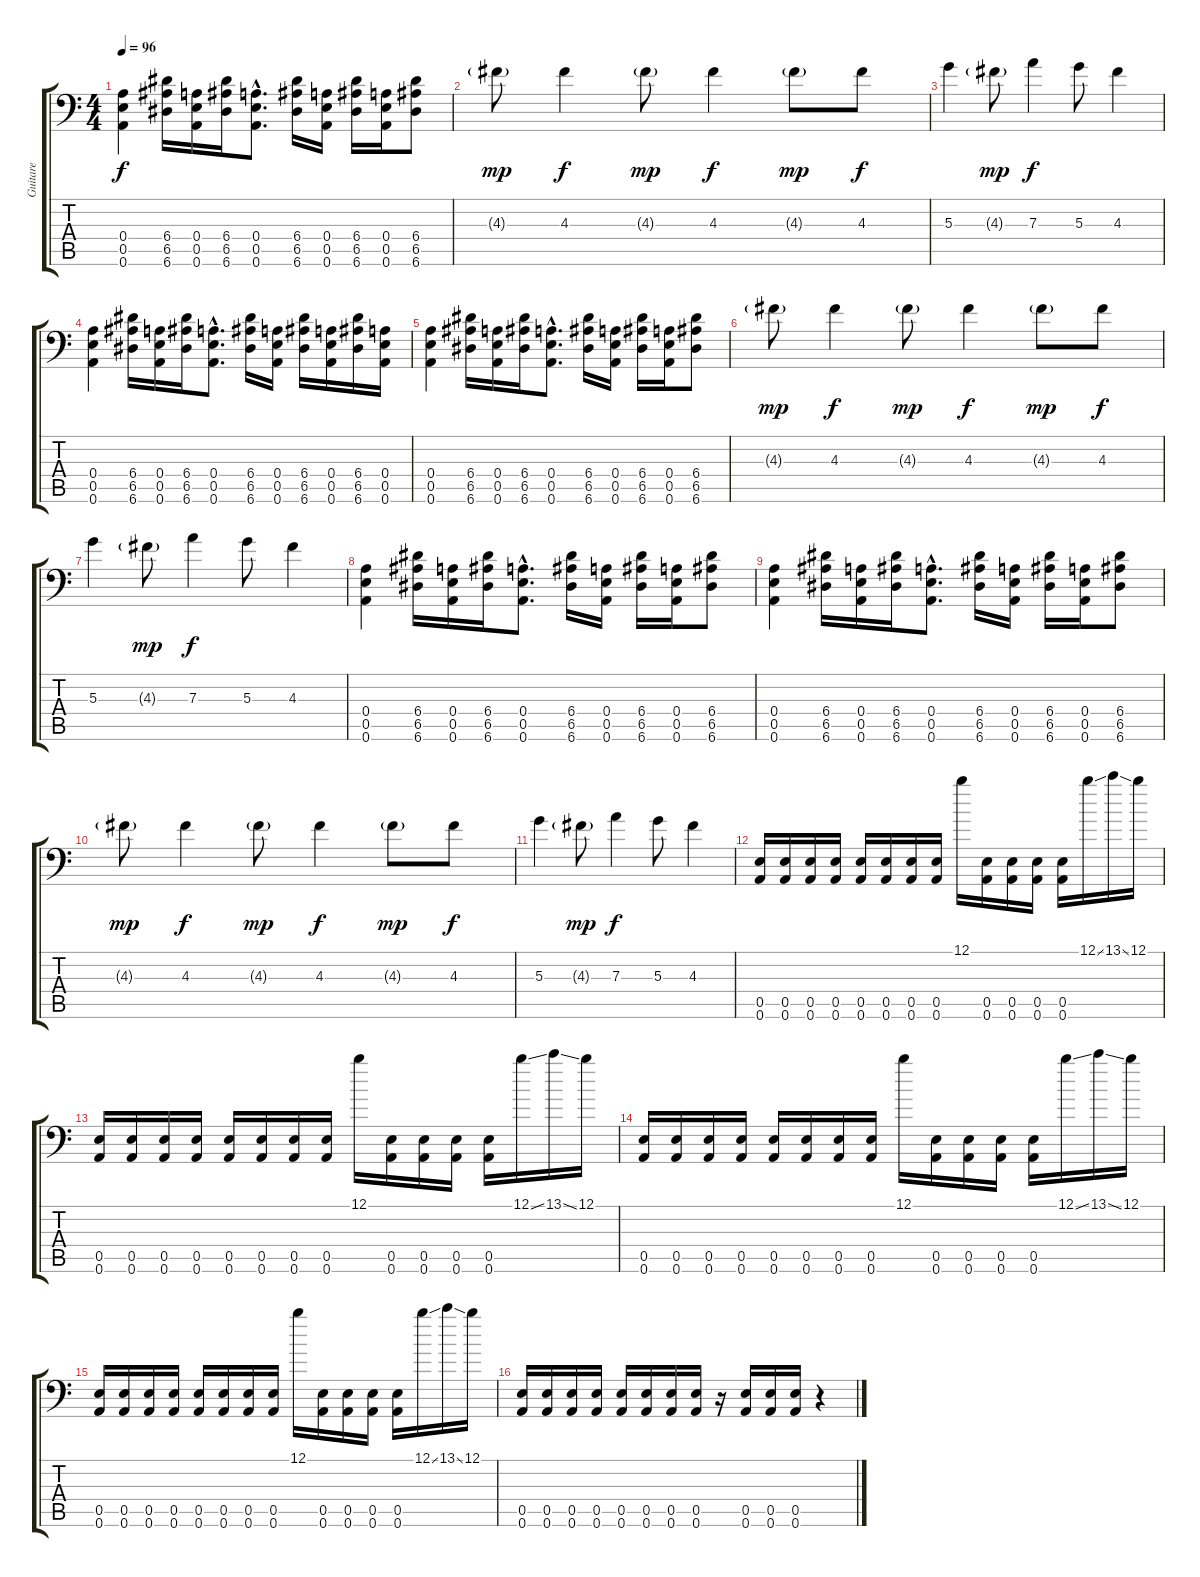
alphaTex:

\track ("Guitare" "Guitare") {instrument overdrivenguitar}
\staff {score tabs}
\tuning (B3 Gb3 D3 A2 E2 A1) {hide}
\ts (4 4)
\tempo 96
\clef f4
\ks c
(0.4 0.5 0.6).4{dy f instrument overdrivenguitar} (6.4 6.5 6.6).16 (0.4 0.5 0.6).16 (6.4 6.5 6.6).16 (0.4{hac} 0.5{hac} 0.6{hac}).8{d} (6.4 6.5 6.6).16 (0.4 0.5 0.6).16 (6.4 6.5 6.6).16 (0.4 0.5 0.6).16 (6.4 6.5 6.6).8 |
4.3{g}.8{dy mp instrument electricguitarjazz} 4.3.4{dy f} 4.3{g}.8{dy mp} 4.3.4{dy f} 4.3{g}.8{dy mp} 4.3.8{dy f} |
5.3.4 4.3{g}.8{dy mp} 7.3.4{dy f} 5.3.8 4.3.4 |
(0.4 0.5 0.6).4{volume 14 instrument overdrivenguitar} (6.4 6.5 6.6).16 (0.4 0.5 0.6).16 (6.4 6.5 6.6).16 (0.4{hac} 0.5{hac} 0.6{hac}).8{d} (6.4 6.5 6.6).16 (0.4 0.5 0.6).16 (6.4 6.5 6.6).16 (0.4 0.5 0.6).16 (6.4 6.5 6.6).16 (0.4 0.5 0.6).16 |
(0.4 0.5 0.6).4{instrument overdrivenguitar} (6.4 6.5 6.6).16 (0.4 0.5 0.6).16 (6.4 6.5 6.6).16 (0.4{hac} 0.5{hac} 0.6{hac}).8{d} (6.4 6.5 6.6).16 (0.4 0.5 0.6).16 (6.4 6.5 6.6).16 (0.4 0.5 0.6).16 (6.4 6.5 6.6).8 |
4.3{g}.8{dy mp instrument electricguitarjazz} 4.3.4{dy f} 4.3{g}.8{dy mp} 4.3.4{dy f} 4.3{g}.8{dy mp} 4.3.8{dy f} |
5.3.4 4.3{g}.8{dy mp} 7.3.4{dy f} 5.3.8 4.3.4 |
(0.4 0.5 0.6).4{volume 14 instrument overdrivenguitar} (6.4 6.5 6.6).16 (0.4 0.5 0.6).16 (6.4 6.5 6.6).16 (0.4{hac} 0.5{hac} 0.6{hac}).8{d} (6.4 6.5 6.6).16 (0.4 0.5 0.6).16 (6.4 6.5 6.6).16 (0.4 0.5 0.6).16 (6.4 6.5 6.6).8 |
(0.4 0.5 0.6).4{instrument overdrivenguitar} (6.4 6.5 6.6).16 (0.4 0.5 0.6).16 (6.4 6.5 6.6).16 (0.4{hac} 0.5{hac} 0.6{hac}).8{d} (6.4 6.5 6.6).16 (0.4 0.5 0.6).16 (6.4 6.5 6.6).16 (0.4 0.5 0.6).16 (6.4 6.5 6.6).8 |
4.3{g}.8{dy mp instrument electricguitarjazz} 4.3.4{dy f} 4.3{g}.8{dy mp} 4.3.4{dy f} 4.3{g}.8{dy mp} 4.3.8{dy f} |
5.3.4 4.3{g}.8{dy mp} 7.3.4{dy f} 5.3.8 4.3.4 |
(0.5 0.6).16{volume 14 instrument overdrivenguitar} (0.5 0.6).16 (0.5 0.6).16 (0.5 0.6).16 (0.5 0.6).16 (0.5 0.6).16 (0.5 0.6).16 (0.5 0.6).16 12.1.16 (0.5 0.6).16 (0.5 0.6).16 (0.5 0.6).16 (0.5 0.6).16 12.1{ss}.16 13.1{ss}.16 12.1.16 |
(0.5 0.6).16 (0.5 0.6).16 (0.5 0.6).16 (0.5 0.6).16 (0.5 0.6).16 (0.5 0.6).16 (0.5 0.6).16 (0.5 0.6).16 12.1.16 (0.5 0.6).16 (0.5 0.6).16 (0.5 0.6).16 (0.5 0.6).16 12.1{ss}.16 13.1{ss}.16 12.1.16 |
(0.5 0.6).16 (0.5 0.6).16 (0.5 0.6).16 (0.5 0.6).16 (0.5 0.6).16 (0.5 0.6).16 (0.5 0.6).16 (0.5 0.6).16 12.1.16 (0.5 0.6).16 (0.5 0.6).16 (0.5 0.6).16 (0.5 0.6).16 12.1{ss}.16 13.1{ss}.16 12.1.16 |
(0.5 0.6).16 (0.5 0.6).16 (0.5 0.6).16 (0.5 0.6).16 (0.5 0.6).16 (0.5 0.6).16 (0.5 0.6).16 (0.5 0.6).16 12.1.16 (0.5 0.6).16 (0.5 0.6).16 (0.5 0.6).16 (0.5 0.6).16 12.1{ss}.16 13.1{ss}.16 12.1.16 |
(0.5 0.6).16 (0.5 0.6).16 (0.5 0.6).16 (0.5 0.6).16 (0.5 0.6).16 (0.5 0.6).16 (0.5 0.6).16 (0.5 0.6).16 r.16 (0.5 0.6).16 (0.5 0.6).16 (0.5 0.6).16 r.4
